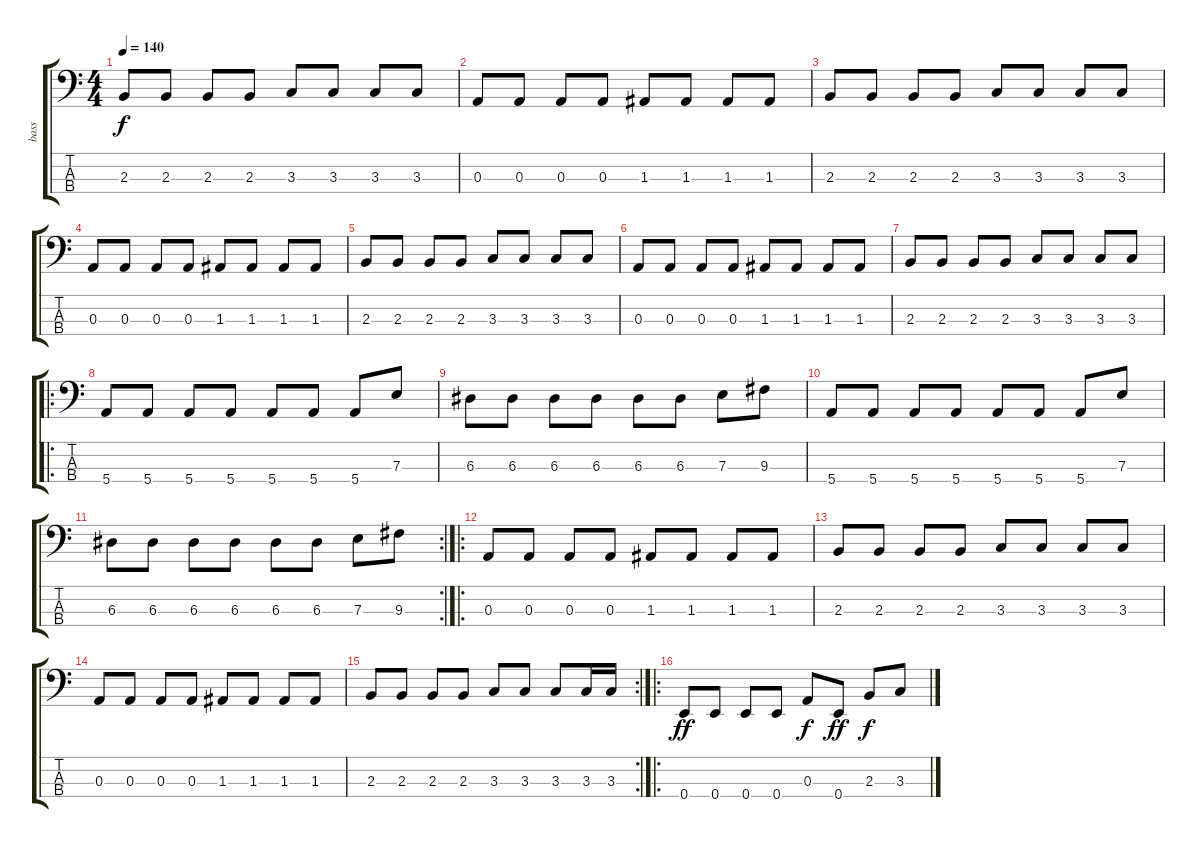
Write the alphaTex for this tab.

\track ("bass" "bass") {instrument electricbassfinger}
\staff {score tabs}
\tuning (G2 D2 A1 E1) {hide}
\ts (4 4)
\tempo 140
\clef f4
\ks c
2.3.8{dy f} 2.3.8 2.3.8 2.3.8 3.3.8 3.3.8 3.3.8 3.3.8 |
0.3.8 0.3.8 0.3.8 0.3.8 1.3.8 1.3.8 1.3.8 1.3.8 |
2.3.8 2.3.8 2.3.8 2.3.8 3.3.8 3.3.8 3.3.8 3.3.8 |
0.3.8 0.3.8 0.3.8 0.3.8 1.3.8 1.3.8 1.3.8 1.3.8 |
2.3.8 2.3.8 2.3.8 2.3.8 3.3.8 3.3.8 3.3.8 3.3.8 |
0.3.8 0.3.8 0.3.8 0.3.8 1.3.8 1.3.8 1.3.8 1.3.8 |
2.3.8 2.3.8 2.3.8 2.3.8 3.3.8 3.3.8 3.3.8 3.3.8 |
\ro
5.4.8 5.4.8 5.4.8 5.4.8 5.4.8 5.4.8 5.4.8 7.3.8 |
6.3.8 6.3.8 6.3.8 6.3.8 6.3.8 6.3.8 7.3.8 9.3.8 |
5.4.8 5.4.8 5.4.8 5.4.8 5.4.8 5.4.8 5.4.8 7.3.8 |
\rc 2
6.3.8 6.3.8 6.3.8 6.3.8 6.3.8 6.3.8 7.3.8 9.3.8 |
\ro
0.3.8 0.3.8 0.3.8 0.3.8 1.3.8 1.3.8 1.3.8 1.3.8 |
2.3.8 2.3.8 2.3.8 2.3.8 3.3.8 3.3.8 3.3.8 3.3.8 |
0.3.8 0.3.8 0.3.8 0.3.8 1.3.8 1.3.8 1.3.8 1.3.8 |
\rc 2
2.3.8 2.3.8 2.3.8 2.3.8 3.3.8 3.3.8 3.3.8 3.3.16 3.3.16 |
\ro
0.4.8{dy ff} 0.4.8 0.4.8 0.4.8 0.3.8{dy f} 0.4.8{dy ff} 2.3.8{dy f} 3.3.8
